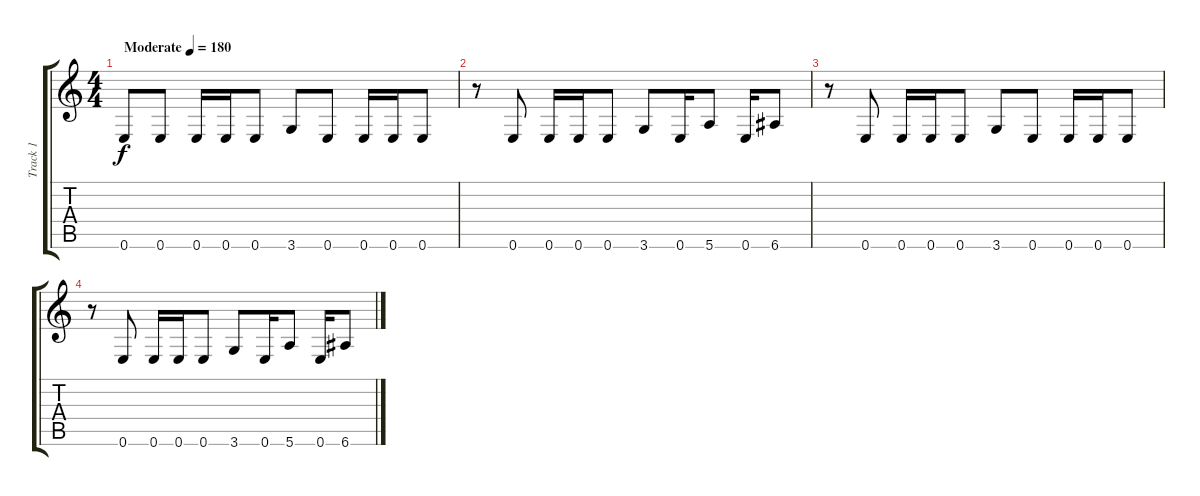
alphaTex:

\track ("Track 1" "Track 1") {instrument distortionguitar}
\staff {score tabs}
\tuning (E4 B3 G3 D3 A2 E2) {hide}
\ts (4 4)
\tempo (180 "Moderate")
\clef g2
\ks c
0.6.8{dy f instrument distortionguitar} 0.6.8 0.6.16 0.6.16 0.6.8 3.6.8 0.6.8 0.6.16 0.6.16 0.6.8 |
r.8 0.6.8 0.6.16 0.6.16 0.6.8 3.6.8 0.6.16 5.6.8 0.6.16 6.6.8 |
r.8 0.6.8 0.6.16 0.6.16 0.6.8 3.6.8 0.6.8 0.6.16 0.6.16 0.6.8 |
r.8 0.6.8 0.6.16 0.6.16 0.6.8 3.6.8 0.6.16 5.6.8 0.6.16 6.6.8
